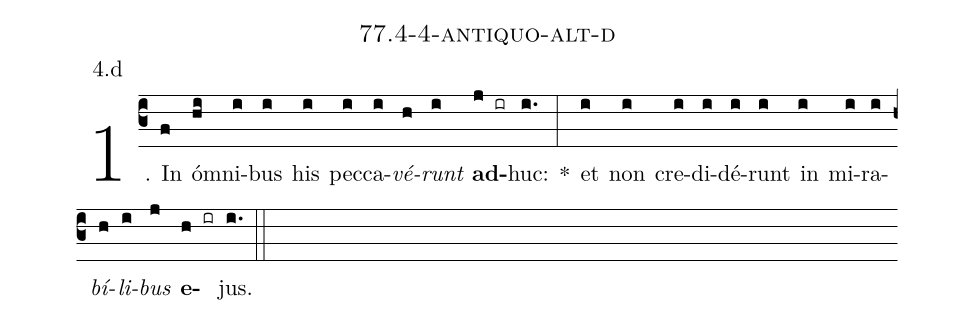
name: 77.4-4-antiquo-alt-d;
annotation: 4.d;
%%
(c3)1. In(f) óm(hi)ni(i)bus(i) his(i) pec(i)ca(i)<i>vé</i>(h)<i>runt</i>(i) <b>ad</b>(j ir)huc:(i.) *(:) et(i) non(i) cre(i)di(i)dé(i)runt(i) in(i) mi(i)ra(i)<i>bí</i>(h)<i>li</i>(i)<i>bus</i>(j) <b>e</b>(h ir)jus.(i.) (::)


%E(i) u(h) o(i) u(j) a(h) e.(i.) (::)
